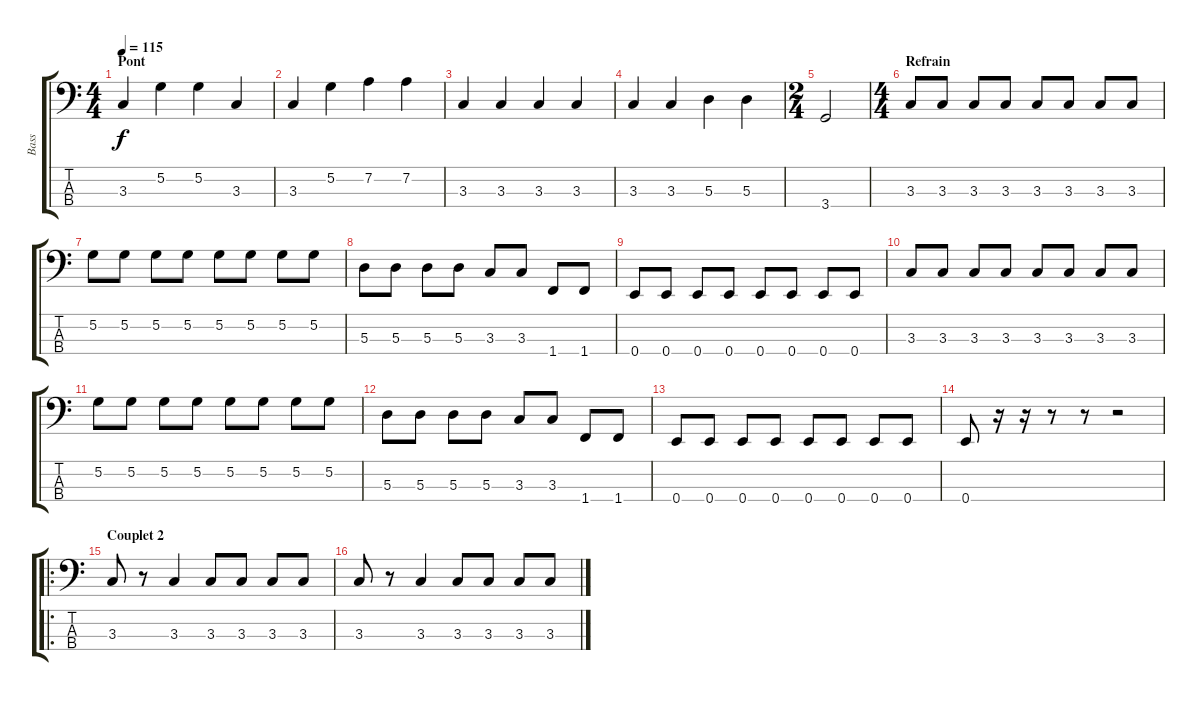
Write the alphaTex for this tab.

\track ("Bass" "Bass") {instrument electricbasspick}
\staff {score tabs}
\tuning (G2 D2 A1 E1) {hide}
\ts (4 4)
\section ("" "Pont")
\tempo 115
\clef f4
\ks c
3.3.4{dy f} 5.2.4 5.2.4 3.3.4 |
3.3.4 5.2.4 7.2.4 7.2.4 |
3.3.4 3.3.4 3.3.4 3.3.4 |
3.3.4 3.3.4 5.3.4 5.3.4 |
\ts (2 4)
3.4.2 |
\ts (4 4)
\section ("" "Refrain")
3.3.8 3.3.8 3.3.8 3.3.8 3.3.8 3.3.8 3.3.8 3.3.8 |
5.2.8 5.2.8 5.2.8 5.2.8 5.2.8 5.2.8 5.2.8 5.2.8 |
5.3.8 5.3.8 5.3.8 5.3.8 3.3.8 3.3.8 1.4.8 1.4.8 |
0.4.8 0.4.8 0.4.8 0.4.8 0.4.8 0.4.8 0.4.8 0.4.8 |
3.3.8 3.3.8 3.3.8 3.3.8 3.3.8 3.3.8 3.3.8 3.3.8 |
5.2.8 5.2.8 5.2.8 5.2.8 5.2.8 5.2.8 5.2.8 5.2.8 |
5.3.8 5.3.8 5.3.8 5.3.8 3.3.8 3.3.8 1.4.8 1.4.8 |
0.4.8 0.4.8 0.4.8 0.4.8 0.4.8 0.4.8 0.4.8 0.4.8 |
0.4.8 r.16 r.16 r.8 r.8 r.2 |
\ro
\section ("" "Couplet 2")
3.3.8 r.8 3.3.4 3.3.8 3.3.8 3.3.8 3.3.8 |
3.3.8 r.8 3.3.4 3.3.8 3.3.8 3.3.8 3.3.8
